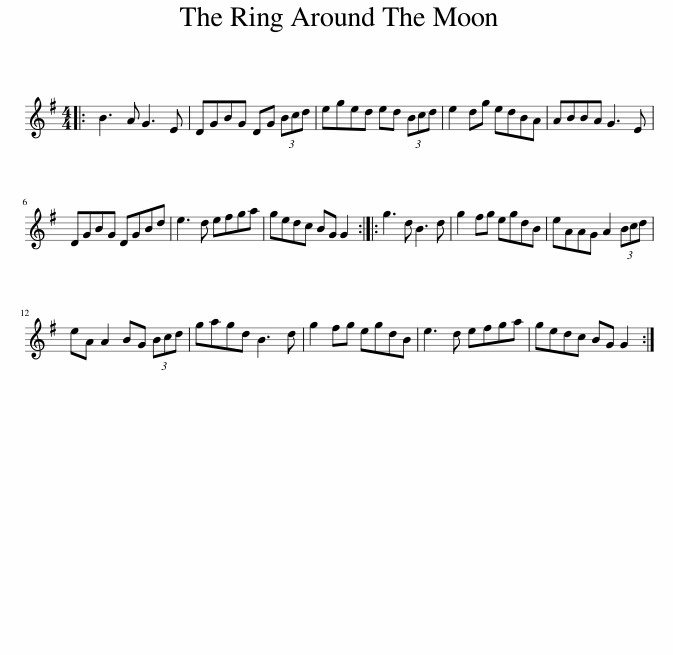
X:1
L:1/8
M:4/4
I:linebreak $
K:G
V:1 treble
V:1
|: B3 A G3 E | DGBG DG (3Bcd | eged ed (3Bcd | e2 dg edBA | ABBA G3 E |$ %5
 DGBG DGBd | e3 d efga | gedc BG G2 :: g3 d B3 d | g2 fg egdB | %10
 eAAG A2 (3Bcd |$ eA A2 BG (3Bcd | gagd B3 d | g2 fg egdB | e3 d efga | %15
 gedc BG G2 :| %16
